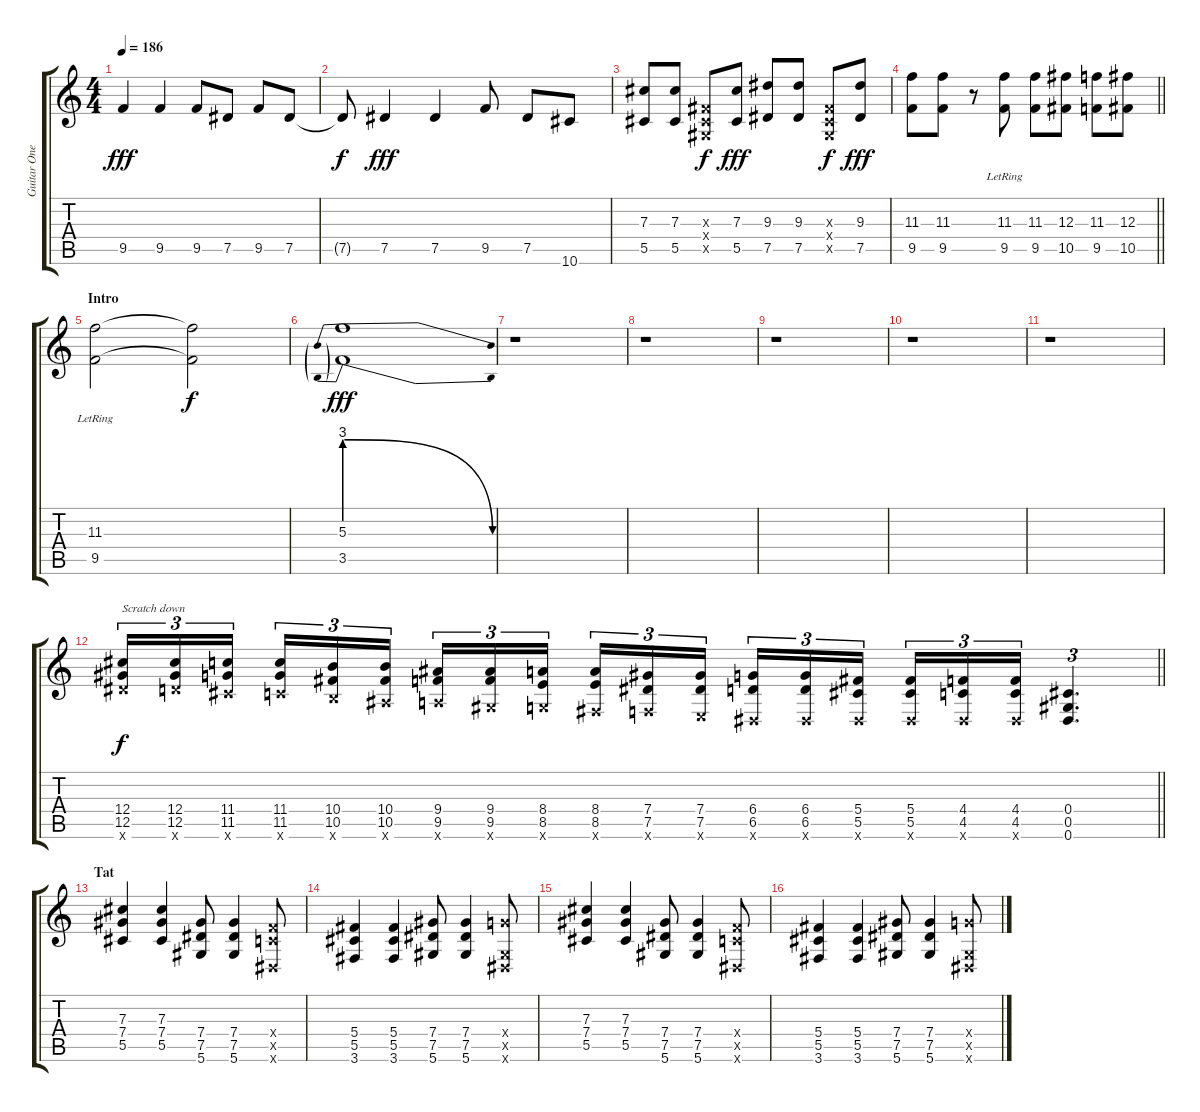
\track ("Guitar One" "Guitar One") {instrument distortionguitar}
\staff {score tabs}
\tuning (Eb4 Bb3 Gb3 Db3 Ab2 Eb2) {hide}
\ts (4 4)
\tempo 186
\clef g2
\ks c
9.5.4{dy fff} 9.5.4 9.5.8 7.5.8 9.5.8 7.5.8 |
7.5{t}.8{dy f} 7.5.4{dy fff} 7.5.4 9.5.8 7.5.8 10.6.8 |
(7.3 5.5).8 (7.3 5.5).8 (0.3{x} 0.4{x} 0.5{x}).8{dy f} (7.3 5.5).8{dy fff} (9.3 7.5).8 (9.3 7.5).8 (0.3{x} 0.4{x} 0.5{x}).8{dy f} (9.3 7.5).8{dy fff} |
\barLineRight lightlight
(11.3 9.5).8 (11.3 9.5).8 r.8 (11.3{lr} 9.5{lr}).8 (11.3 9.5).8 (12.3 10.5).8 (11.3 9.5).8 (12.3 10.5).8 |
\section ("" "Intro")
(11.3{lr} 9.5{lr}).2{volume 16} (11.3{t} 9.5{t}).2{dy f} |
(5.3{be (prebendrelease 0 12 60 0)} 3.5{be (prebendrelease 0 12 60 0)}).1{dy fff volume 16} |
r.1 |
r.1 |
r.1 |
r.1 |
r.1 |
\barLineRight lightlight
(12.4 12.5 12.6{x}).16{tu (3 2) txt "Scratch down" dy f volume 16 instrument distortionguitar} (12.4 12.5 11.6{x}).16{tu (3 2) volume 9} (11.4 11.5 10.6{x}).16{tu (3 2) beam splitsecondary} (11.4 11.5 9.6{x}).16{tu (3 2)} (10.4 10.5 8.6{x}).16{tu (3 2)} (10.4 10.5 7.6{x}).16{tu (3 2)} (9.4 9.5 6.6{x}).16{tu (3 2)} (9.4 9.5 5.6{x}).16{tu (3 2)} (8.4 8.5 4.6{x}).16{tu (3 2) beam splitsecondary} (8.4 8.5 3.6{x}).16{tu (3 2)} (7.4 7.5 2.6{x}).16{tu (3 2)} (7.4 7.5 1.6{x}).16{tu (3 2)} (6.4 6.5 0.6{x}).16{tu (3 2)} (6.4 6.5 0.6{x}).16{tu (3 2)} (5.4 5.5 0.6{x}).16{tu (3 2) beam splitsecondary} (5.4 5.5 0.6{x}).16{tu (3 2)} (4.4 4.5 0.6{x}).16{tu (3 2)} (4.4 4.5 0.6{x}).16{tu (3 2)} (0.4 0.5 0.6).4{d tu (3 2) volume 16 balance 8 instrument electricguitarmuted} |
\section ("" "Tat")
(7.3 7.4 5.5).4{volume 13 instrument distortionguitar} (7.3 7.4 5.5).4 (7.4 7.5 5.6).8 (7.4 7.5 5.6).4 (4.4{x} 4.5{x} 0.6{x}).8 |
(5.4 5.5 3.6).4 (5.4 5.5 3.6).4 (7.4 7.5 5.6).8 (7.4 7.5 5.6).4 (6.4{x} 0.5{x} 0.6{x}).8 |
(7.3 7.4 5.5).4 (7.3 7.4 5.5).4 (7.4 7.5 5.6).8 (7.4 7.5 5.6).4 (4.4{x} 4.5{x} 0.6{x}).8 |
(5.4 5.5 3.6).4 (5.4 5.5 3.6).4 (7.4 7.5 5.6).8 (7.4 7.5 5.6).4 (6.4{x} 0.5{x} 0.6{x}).8
